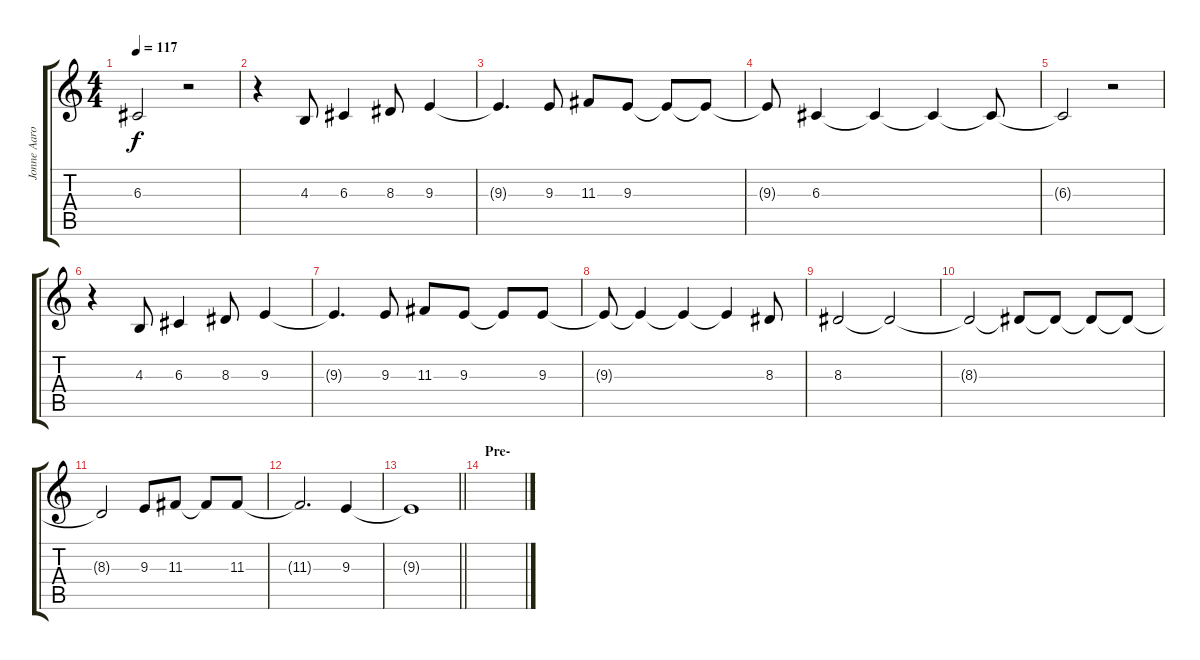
\track ("Jonne Aaron " "Jonne Aaro") {instrument sopranosax}
\staff {score tabs}
\tuning (E4 B3 G3 D3 A2 E2) {hide}
\ts (4 4)
\tempo 117
\clef g2
\ks c
6.3{t}.2{dy f} r.2 |
r.4 4.3.8 6.3.4 8.3.8 9.3.4 |
9.3{t}.4{d} 9.3.8 11.3.8 9.3.8 9.3{t}.8 9.3{t}.8 |
9.3{t}.8 6.3.4 6.3{t}.4 6.3{t}.4 6.3{t}.8 |
6.3{t}.2 r.2 |
r.4 4.3.8 6.3.4 8.3.8 9.3.4 |
9.3{t}.4{d} 9.3.8 11.3.8 9.3.8 9.3{t}.8 9.3.8 |
9.3{t}.8 9.3{t}.4 9.3{t}.4 9.3{t}.4 8.3.8 |
8.3.2 8.3{t}.2 |
8.3{t}.2 8.3{t}.8 8.3{t}.8 8.3{t}.8 8.3{t}.8 |
8.3{t}.2 9.3.8 11.3.8 11.3{t}.8 11.3.8 |
11.3{t}.2{d} 9.3.4 |
\barLineRight lightlight
9.3{t}.1 |
\section ("" "Pre-")
